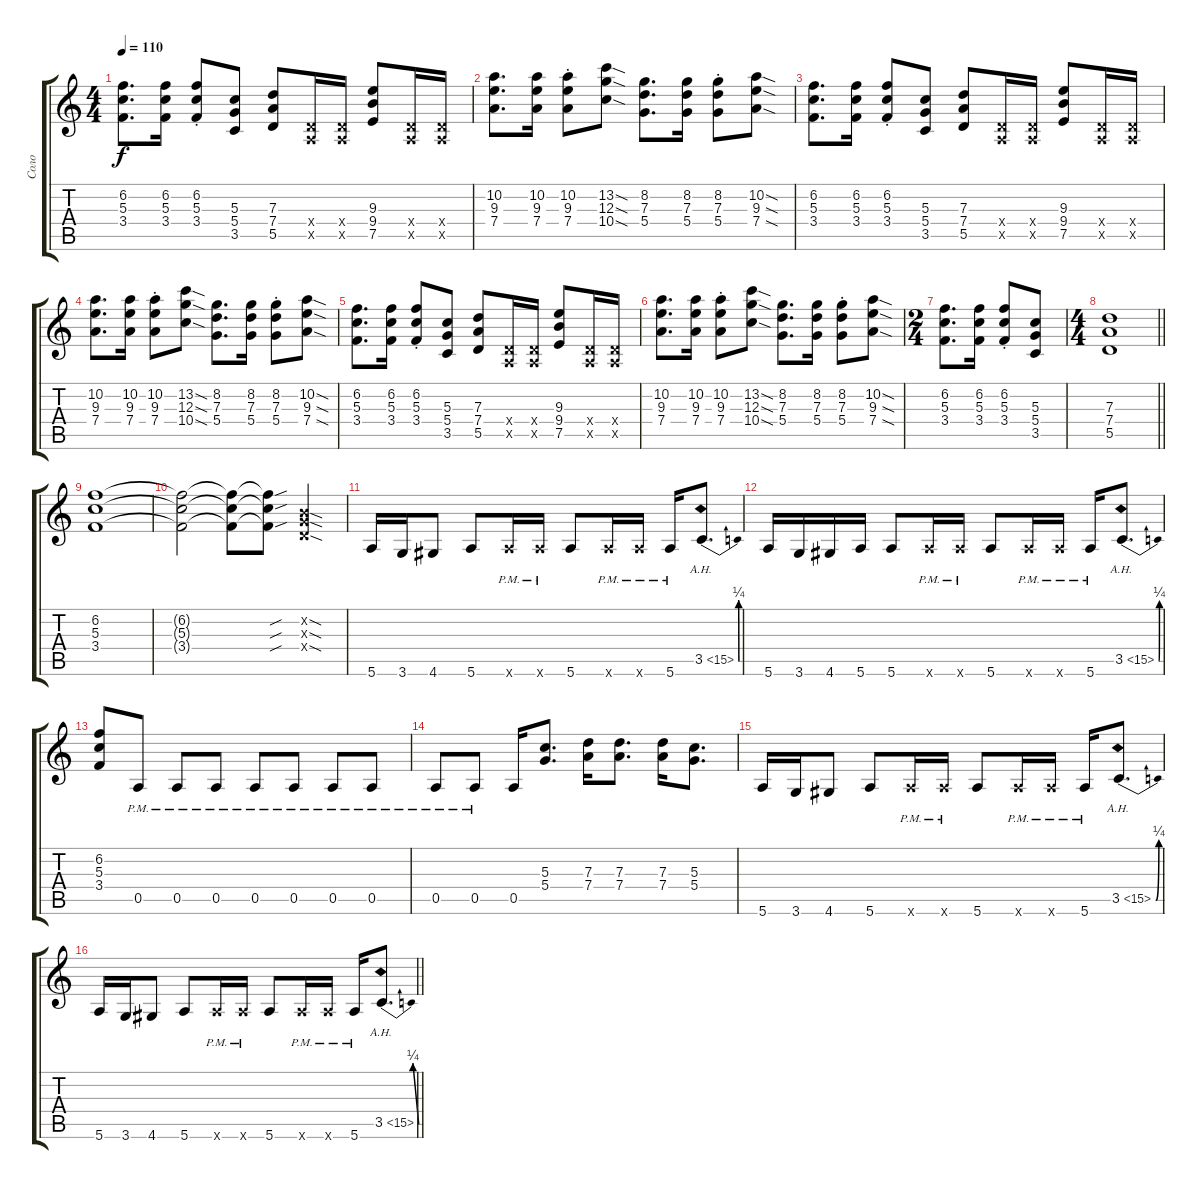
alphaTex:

\track (" Соло " " Соло ") {instrument distortionguitar}
\staff {score tabs}
\tuning (E4 B3 G3 D3 A2 E2) {hide}
\ts (4 4)
\tempo 110
\clef g2
\ks c
(6.2 5.3 3.4).8{d dy f} (6.2 5.3 3.4).16 (6.2{st} 5.3{st} 3.4{st}).8 (5.3 5.4 3.5).8 (7.3 7.4 5.5).8 (0.4{x} 0.5{x}).16 (0.4{x} 0.5{x}).16 (9.3 9.4 7.5).8 (0.4{x} 0.5{x}).16 (0.4{x} 0.5{x}).16 |
(10.2 9.3 7.4).8{d} (10.2 9.3 7.4).16 (10.2{st} 9.3{st} 7.4{st}).8 (13.2{sod} 12.3{sod} 10.4{sod}).8 (8.2 7.3 5.4).8{d} (8.2 7.3 5.4).16 (8.2{st} 7.3{st} 5.4{st}).8 (10.2{sod} 9.3{sod} 7.4{sod}).8 |
(6.2 5.3 3.4).8{d} (6.2 5.3 3.4).16 (6.2{st} 5.3{st} 3.4{st}).8 (5.3 5.4 3.5).8 (7.3 7.4 5.5).8 (0.4{x} 0.5{x}).16 (0.4{x} 0.5{x}).16 (9.3 9.4 7.5).8 (0.4{x} 0.5{x}).16 (0.4{x} 0.5{x}).16 |
(10.2 9.3 7.4).8{d} (10.2 9.3 7.4).16 (10.2{st} 9.3{st} 7.4{st}).8 (13.2{sod} 12.3{sod} 10.4{sod}).8 (8.2 7.3 5.4).8{d} (8.2 7.3 5.4).16 (8.2{st} 7.3{st} 5.4{st}).8 (10.2{sod} 9.3{sod} 7.4{sod}).8 |
(6.2 5.3 3.4).8{d} (6.2 5.3 3.4).16 (6.2{st} 5.3{st} 3.4{st}).8 (5.3 5.4 3.5).8 (7.3 7.4 5.5).8 (0.4{x} 0.5{x}).16 (0.4{x} 0.5{x}).16 (9.3 9.4 7.5).8 (0.4{x} 0.5{x}).16 (0.4{x} 0.5{x}).16 |
(10.2 9.3 7.4).8{d} (10.2 9.3 7.4).16 (10.2{st} 9.3{st} 7.4{st}).8 (13.2{sod} 12.3{sod} 10.4{sod}).8 (8.2 7.3 5.4).8{d} (8.2 7.3 5.4).16 (8.2{st} 7.3{st} 5.4{st}).8 (10.2{sod} 9.3{sod} 7.4{sod}).8 |
\ts (2 4)
(6.2 5.3 3.4).8{d} (6.2 5.3 3.4).16 (6.2{st} 5.3{st} 3.4{st}).8 (5.3 5.4 3.5).8 |
\ts (4 4)
\barLineRight lightlight
(7.3 7.4 5.5).1 |
(6.2 5.3 3.4).1 |
(6.2{t} 5.3{t} 3.4{t}).2 (6.2{t} 5.3{t} 3.4{t}).8 (6.2{sou t} 5.3{sou t} 3.4{sou t}).8 (0.2{sod x} 0.3{sod x} 0.4{sod x}).4 |
5.6.16 3.6.16 4.6.8 5.6.8 5.6{pm x}.16 5.6{pm x}.16 5.6.8 5.6{pm x}.16 5.6{pm x}.16 5.6{pm}.16 3.5{be (bend 0 0 60 1) ah 12}.8{d} |
5.6.16 3.6.16 4.6.16 5.6.16 5.6.8 5.6{pm x}.16 5.6{pm x}.16 5.6.8 5.6{pm x}.16 5.6{pm x}.16 5.6{pm}.16 3.5{be (bend 0 0 60 1) ah 12}.8{d} |
(6.2 5.3 3.4).8 0.5{pm}.8 0.5{pm}.8 0.5{pm}.8 0.5{pm}.8 0.5{pm}.8 0.5{pm}.8 0.5{pm}.8 |
0.5{pm}.8 0.5{pm}.8 0.5.16 (5.3 5.4).8{d} (7.3 7.4).16 (7.3 7.4).8{d} (7.3 7.4).16 (5.3 5.4).8{d} |
5.6.16 3.6.16 4.6.8 5.6.8 5.6{pm x}.16 5.6{pm x}.16 5.6.8 5.6{pm x}.16 5.6{pm x}.16 5.6{pm}.16 3.5{be (bend 0 0 60 1) ah 12}.8{d} |
\barLineRight lightlight
5.6.16 3.6.16 4.6.8 5.6.8 5.6{pm x}.16 5.6{pm x}.16 5.6.8 5.6{pm x}.16 5.6{pm x}.16 5.6{pm}.16 3.5{be (bend 0 0 60 1) ah 12}.8{d}
